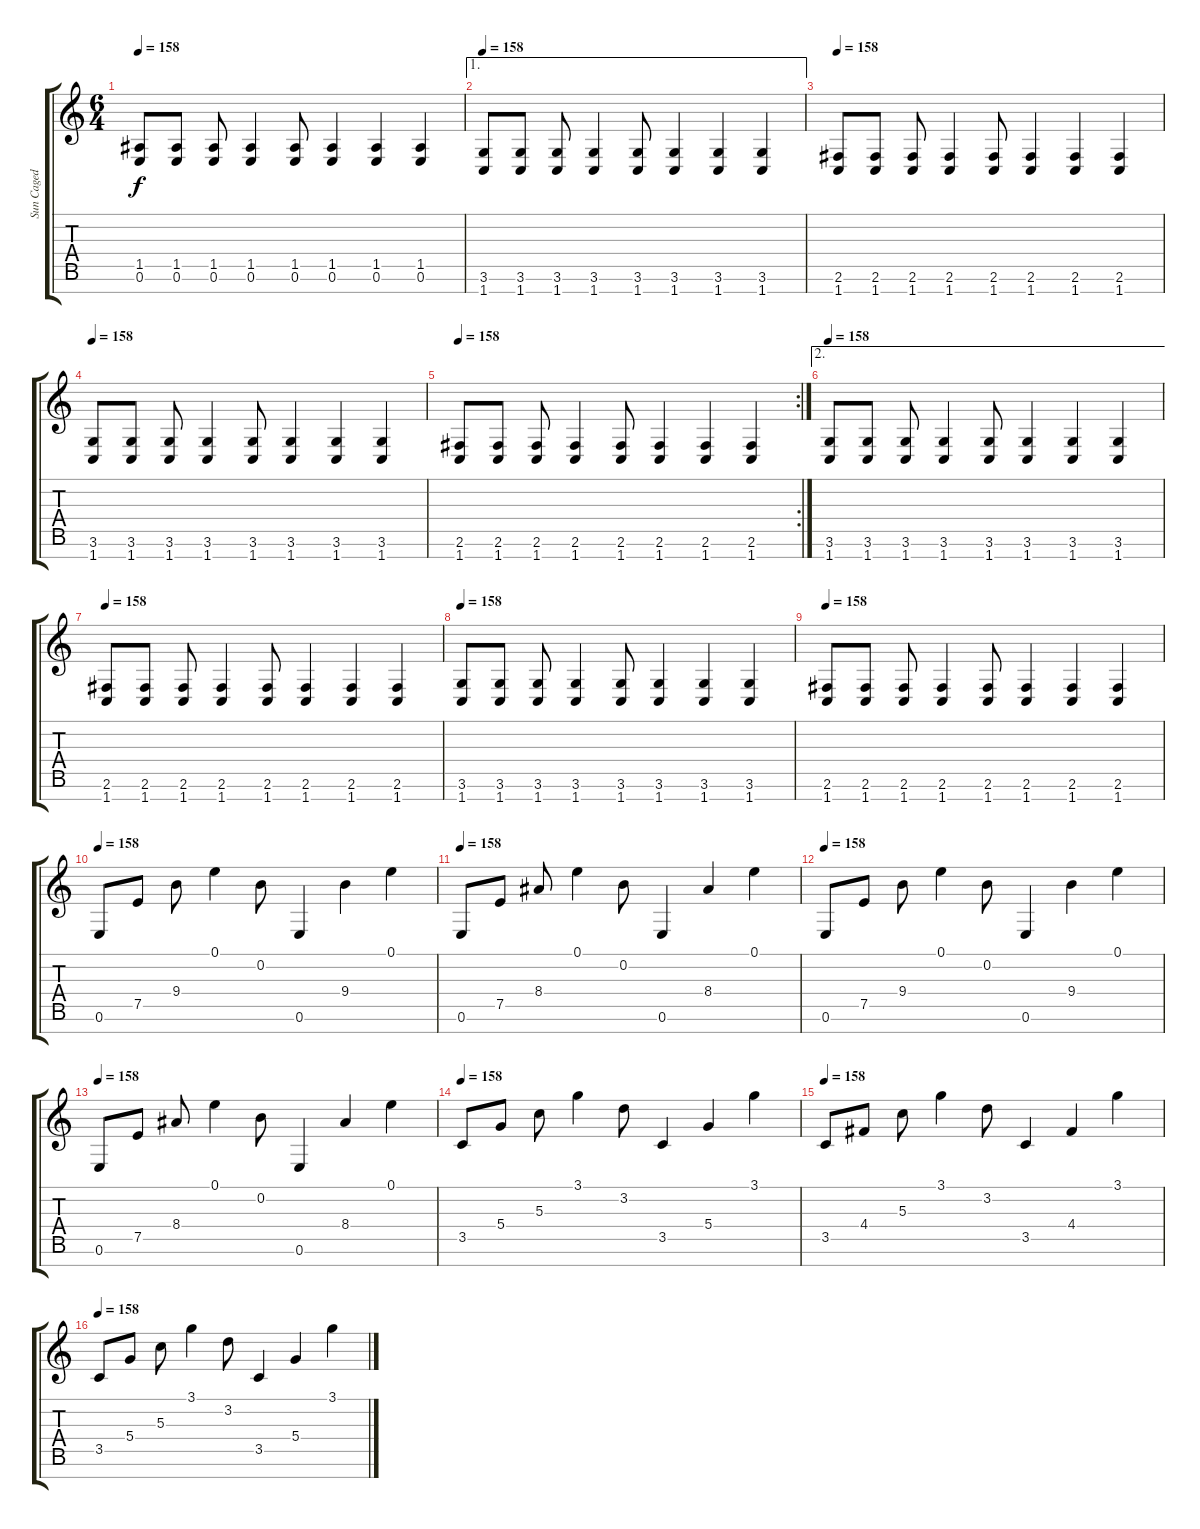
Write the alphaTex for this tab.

\track ("Sun Caged" "Sun Caged") {instrument distortionguitar}
\staff {score tabs}
\tuning (E4 B3 G3 D3 A2 E2 B1) {hide}
\ts (6 4)
\tempo 158
\clef g2
\ks c
(1.5 0.6).8{dy f} (1.5 0.6).8 (1.5 0.6).8 (1.5 0.6).4 (1.5 0.6).8 (1.5 0.6).4 (1.5 0.6).4 (1.5 0.6).4 |
\ae 1
\tempo 158
(3.6 1.7).8 (3.6 1.7).8 (3.6 1.7).8 (3.6 1.7).4 (3.6 1.7).8 (3.6 1.7).4 (3.6 1.7).4 (3.6 1.7).4 |
\tempo 158
(2.6 1.7).8 (2.6 1.7).8 (2.6 1.7).8 (2.6 1.7).4 (2.6 1.7).8 (2.6 1.7).4 (2.6 1.7).4 (2.6 1.7).4 |
\tempo 158
(3.6 1.7).8 (3.6 1.7).8 (3.6 1.7).8 (3.6 1.7).4 (3.6 1.7).8 (3.6 1.7).4 (3.6 1.7).4 (3.6 1.7).4 |
\rc 2
\tempo 158
(2.6 1.7).8 (2.6 1.7).8 (2.6 1.7).8 (2.6 1.7).4 (2.6 1.7).8 (2.6 1.7).4 (2.6 1.7).4 (2.6 1.7).4 |
\ae 2
\tempo 158
(3.6 1.7).8 (3.6 1.7).8 (3.6 1.7).8 (3.6 1.7).4 (3.6 1.7).8 (3.6 1.7).4 (3.6 1.7).4 (3.6 1.7).4 |
\tempo 158
(2.6 1.7).8 (2.6 1.7).8 (2.6 1.7).8 (2.6 1.7).4 (2.6 1.7).8 (2.6 1.7).4 (2.6 1.7).4 (2.6 1.7).4 |
\tempo 158
(3.6 1.7).8 (3.6 1.7).8 (3.6 1.7).8 (3.6 1.7).4 (3.6 1.7).8 (3.6 1.7).4 (3.6 1.7).4 (3.6 1.7).4 |
\tempo 158
(2.6 1.7).8 (2.6 1.7).8 (2.6 1.7).8 (2.6 1.7).4 (2.6 1.7).8 (2.6 1.7).4 (2.6 1.7).4 (2.6 1.7).4 |
\tempo 158
0.6.8 7.5.8 9.4.8 0.1.4 0.2.8 0.6.4 9.4.4 0.1.4 |
\tempo 158
0.6.8 7.5.8 8.4.8 0.1.4 0.2.8 0.6.4 8.4.4 0.1.4 |
\tempo 158
0.6.8 7.5.8 9.4.8 0.1.4 0.2.8 0.6.4 9.4.4 0.1.4 |
\tempo 158
0.6.8 7.5.8 8.4.8 0.1.4 0.2.8 0.6.4 8.4.4 0.1.4 |
\tempo 158
3.5.8 5.4.8 5.3.8 3.1.4 3.2.8 3.5.4 5.4.4 3.1.4 |
\tempo 158
3.5.8 4.4.8 5.3.8 3.1.4 3.2.8 3.5.4 4.4.4 3.1.4 |
\tempo 158
3.5.8 5.4.8 5.3.8 3.1.4 3.2.8 3.5.4 5.4.4 3.1.4
